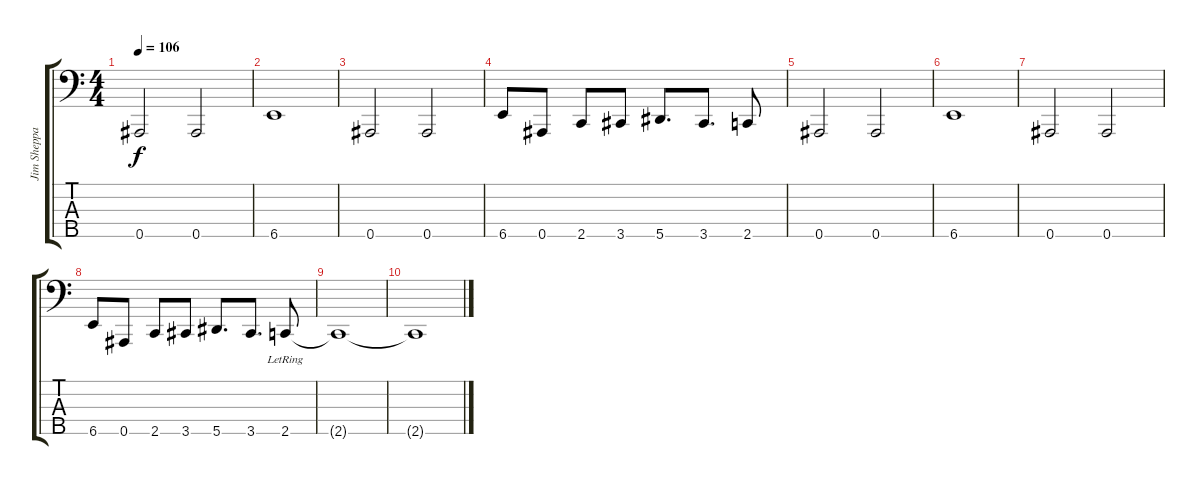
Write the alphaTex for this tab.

\track ("Jim Sheppard" "Jim Sheppa") {instrument electricbasspick}
\staff {score tabs}
\tuning (Gb2 Db2 Ab1 Eb1 Bb0) {hide}
\ts (4 4)
\tempo 106
\clef f4
\ks c
0.5.2{dy f} 0.5.2 |
6.5.1 |
0.5.2 0.5.2 |
6.5.8 0.5.8 2.5.8 3.5.8 5.5.8{d} 3.5.8{d} 2.5.8 |
0.5.2 0.5.2 |
6.5.1 |
0.5.2 0.5.2 |
6.5.8 0.5.8 2.5.8 3.5.8 5.5.8{d} 3.5.8{d} 2.5{lr}.8 |
2.5{t}.1 |
2.5{t}.1
